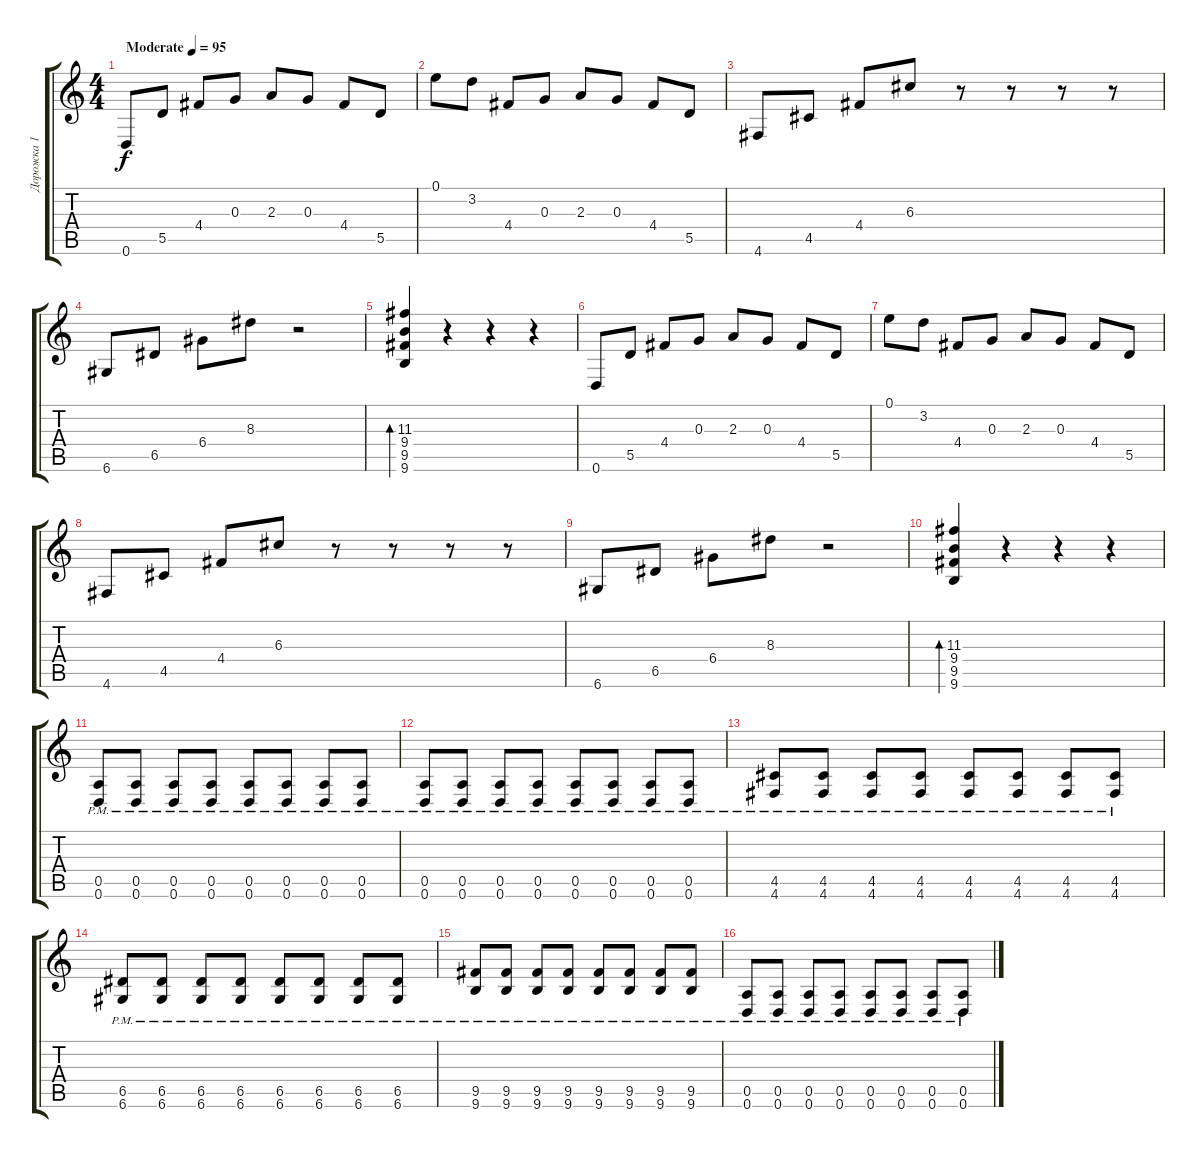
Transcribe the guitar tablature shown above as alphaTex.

\track ("Дорожка 1" "Дорожка 1") {instrument electricguitarclean}
\staff {score tabs}
\tuning (E4 B3 G3 D3 A2 D2) {hide}
\ts (4 4)
\tempo (95 "Moderate")
\clef g2
\ks c
0.6.8{dy f instrument electricguitarclean} 5.5.8 4.4.8 0.3.8 2.3.8 0.3.8 4.4.8 5.5.8 |
0.1.8 3.2.8 4.4.8 0.3.8 2.3.8 0.3.8 4.4.8 5.5.8 |
4.6.8 4.5.8 4.4.8 6.3.8 r.8 r.8 r.8 r.8 |
6.6.8 6.5.8 6.4.8 8.3.8 r.2 |
(11.3 9.4 9.5 9.6).4{bd 240} r.4 r.4 r.4 |
0.6.8 5.5.8 4.4.8 0.3.8 2.3.8 0.3.8 4.4.8 5.5.8 |
0.1.8 3.2.8 4.4.8 0.3.8 2.3.8 0.3.8 4.4.8 5.5.8 |
4.6.8 4.5.8 4.4.8 6.3.8 r.8 r.8 r.8 r.8 |
6.6.8 6.5.8 6.4.8 8.3.8 r.2 |
(11.3 9.4 9.5 9.6).4{bd 240} r.4 r.4 r.4 |
(0.5{pm} 0.6{pm}).8{volume 9 instrument electricguitarclean} (0.5{pm} 0.6{pm}).8 (0.5{pm} 0.6{pm}).8 (0.5{pm} 0.6{pm}).8 (0.5{pm} 0.6{pm}).8 (0.5{pm} 0.6{pm}).8 (0.5{pm} 0.6{pm}).8 (0.5{pm} 0.6{pm}).8 |
(0.5{pm} 0.6{pm}).8 (0.5{pm} 0.6{pm}).8 (0.5{pm} 0.6{pm}).8 (0.5{pm} 0.6{pm}).8 (0.5{pm} 0.6{pm}).8 (0.5{pm} 0.6{pm}).8 (0.5{pm} 0.6{pm}).8 (0.5{pm} 0.6{pm}).8 |
(4.5{pm} 4.6{pm}).8 (4.5{pm} 4.6{pm}).8 (4.5{pm} 4.6{pm}).8 (4.5{pm} 4.6{pm}).8 (4.5{pm} 4.6{pm}).8 (4.5{pm} 4.6{pm}).8 (4.5{pm} 4.6{pm}).8 (4.5{pm} 4.6{pm}).8 |
(6.5{pm} 6.6{pm}).8 (6.5{pm} 6.6{pm}).8 (6.5{pm} 6.6{pm}).8 (6.5{pm} 6.6{pm}).8 (6.5{pm} 6.6{pm}).8 (6.5{pm} 6.6{pm}).8 (6.5{pm} 6.6{pm}).8 (6.5{pm} 6.6{pm}).8 |
(9.5{pm} 9.6{pm}).8 (9.5{pm} 9.6{pm}).8 (9.5{pm} 9.6{pm}).8 (9.5{pm} 9.6{pm}).8 (9.5{pm} 9.6{pm}).8 (9.5{pm} 9.6{pm}).8 (9.5{pm} 9.6{pm}).8 (9.5{pm} 9.6{pm}).8 |
(0.5{pm} 0.6{pm}).8 (0.5{pm} 0.6{pm}).8 (0.5{pm} 0.6{pm}).8 (0.5{pm} 0.6{pm}).8 (0.5{pm} 0.6{pm}).8 (0.5{pm} 0.6{pm}).8 (0.5{pm} 0.6{pm}).8 (0.5{pm} 0.6{pm}).8
